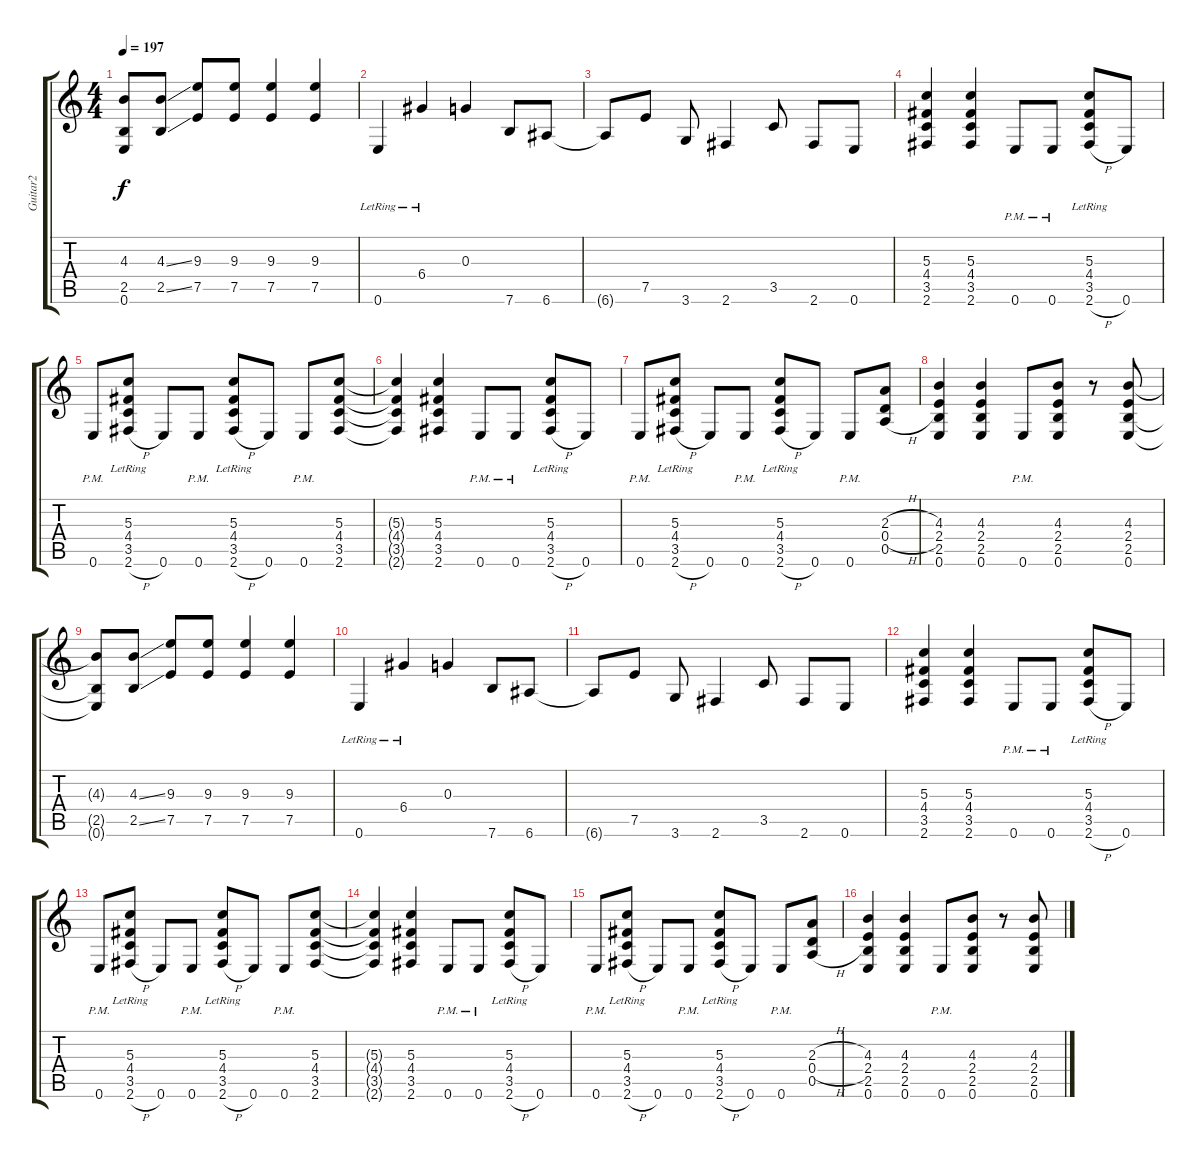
\track ("Guitar2" "Guitar2") {instrument distortionguitar}
\staff {score tabs}
\tuning (E4 B3 G3 D3 A2 E2) {hide}
\ts (4 4)
\tempo 197
\clef g2
\ks c
(4.3{t} 2.5{t} 0.6{t}).8{dy f} (4.3{ss} 2.5{ss}).8 (9.3 7.5).8 (9.3 7.5).8 (9.3 7.5).4 (9.3 7.5).4 |
0.6{lr}.4 6.4{lr}.4 0.3.4 7.6.8 6.6.8 |
6.6{t}.8 7.5.8 3.6.8 2.6.4 3.5.8 2.6.8 0.6.8 |
(5.3 4.4 3.5 2.6).4 (5.3 4.4 3.5 2.6).4 0.6{pm}.8 0.6{pm}.8 (5.3{lr} 4.4{lr} 3.5{lr} 2.6{h}).8 0.6.8 |
0.6{pm}.8 (5.3{lr} 4.4{lr} 3.5{lr} 2.6{h}).8 0.6.8 0.6{pm}.8 (5.3{lr} 4.4{lr} 3.5{lr} 2.6{h}).8 0.6.8 0.6{pm}.8 (5.3 4.4 3.5 2.6).8 |
(5.3{t} 4.4{t} 3.5{t} 2.6{t}).4 (5.3 4.4 3.5 2.6).4 0.6{pm}.8 0.6{pm}.8 (5.3{lr} 4.4{lr} 3.5{lr} 2.6{h}).8 0.6.8 |
0.6{pm}.8 (5.3{lr} 4.4{lr} 3.5{lr} 2.6{h}).8 0.6.8 0.6{pm}.8 (5.3{lr} 4.4{lr} 3.5{lr} 2.6{h}).8 0.6.8 0.6{pm}.8 (2.3{h} 0.4{h} 0.5{h}).8 |
(4.3 2.4 2.5 0.6).4 (4.3 2.4 2.5 0.6).4 0.6{pm}.8 (4.3 2.4 2.5 0.6).8 r.8 (4.3 2.4 2.5 0.6).8 |
(4.3{t} 2.5{t} 0.6{t}).8 (4.3{ss} 2.5{ss}).8 (9.3 7.5).8 (9.3 7.5).8 (9.3 7.5).4 (9.3 7.5).4 |
0.6{lr}.4 6.4{lr}.4 0.3.4 7.6.8 6.6.8 |
6.6{t}.8 7.5.8 3.6.8 2.6.4 3.5.8 2.6.8 0.6.8 |
(5.3 4.4 3.5 2.6).4 (5.3 4.4 3.5 2.6).4 0.6{pm}.8 0.6{pm}.8 (5.3{lr} 4.4{lr} 3.5{lr} 2.6{h}).8 0.6.8 |
0.6{pm}.8 (5.3{lr} 4.4{lr} 3.5{lr} 2.6{h}).8 0.6.8 0.6{pm}.8 (5.3{lr} 4.4{lr} 3.5{lr} 2.6{h}).8 0.6.8 0.6{pm}.8 (5.3 4.4 3.5 2.6).8 |
(5.3{t} 4.4{t} 3.5{t} 2.6{t}).4 (5.3 4.4 3.5 2.6).4 0.6{pm}.8 0.6{pm}.8 (5.3{lr} 4.4{lr} 3.5{lr} 2.6{h}).8 0.6.8 |
0.6{pm}.8 (5.3{lr} 4.4{lr} 3.5{lr} 2.6{h}).8 0.6.8 0.6{pm}.8 (5.3{lr} 4.4{lr} 3.5{lr} 2.6{h}).8 0.6.8 0.6{pm}.8 (2.3{h} 0.4{h} 0.5{h}).8 |
(4.3 2.4 2.5 0.6).4 (4.3 2.4 2.5 0.6).4 0.6{pm}.8 (4.3 2.4 2.5 0.6).8 r.8 (4.3 2.4 2.5 0.6).8
